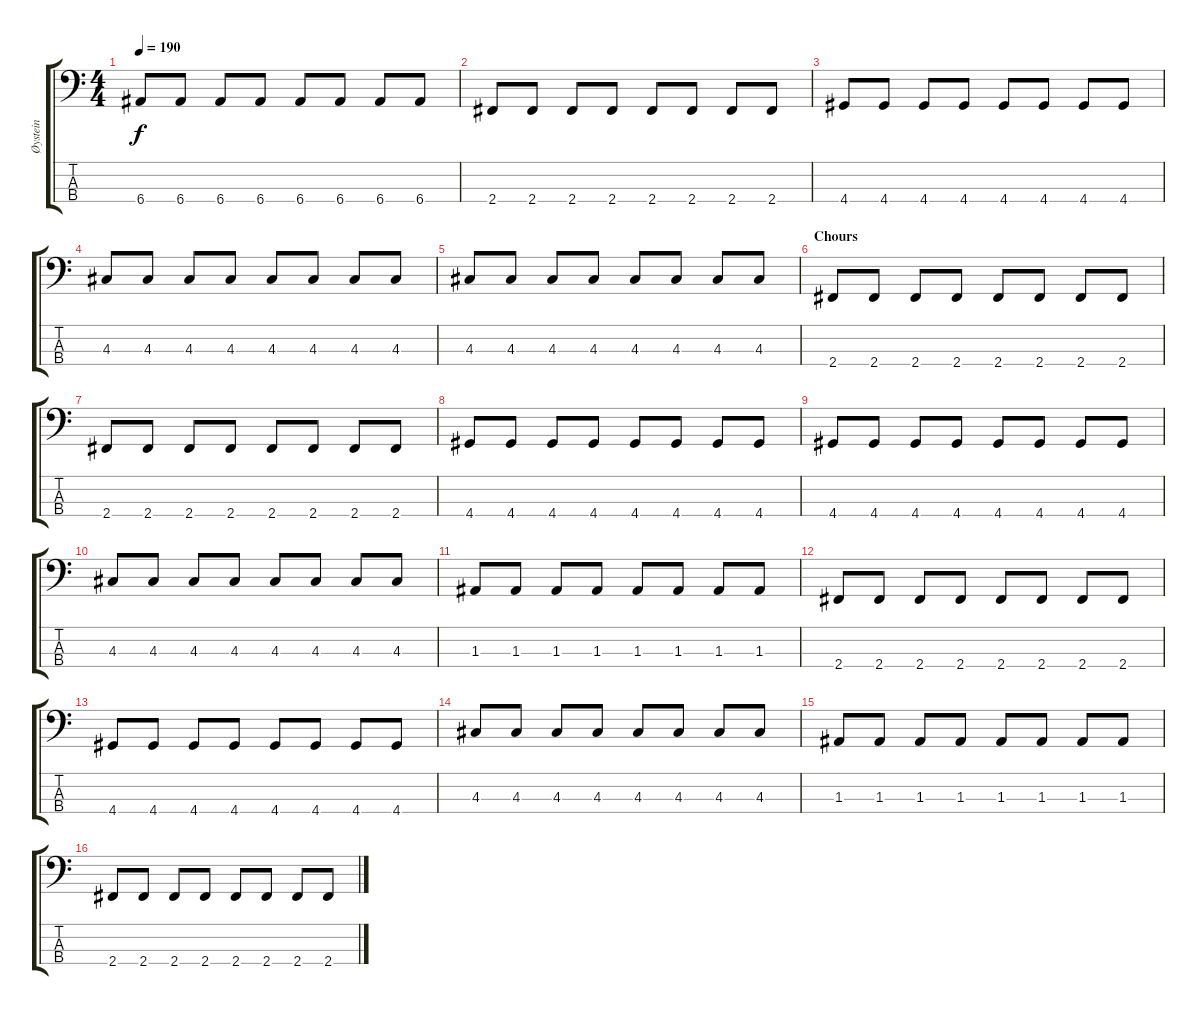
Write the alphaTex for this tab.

\track ("Øystein" "Øystein") {instrument fretlessbass}
\staff {score tabs}
\tuning (G2 D2 A1 E1) {hide}
\ts (4 4)
\tempo 190
\clef f4
\ks c
6.4.8{dy f} 6.4.8 6.4.8 6.4.8 6.4.8 6.4.8 6.4.8 6.4.8 |
2.4.8 2.4.8 2.4.8 2.4.8 2.4.8 2.4.8 2.4.8 2.4.8 |
4.4.8 4.4.8 4.4.8 4.4.8 4.4.8 4.4.8 4.4.8 4.4.8 |
4.3.8 4.3.8 4.3.8 4.3.8 4.3.8 4.3.8 4.3.8 4.3.8 |
4.3.8 4.3.8 4.3.8 4.3.8 4.3.8 4.3.8 4.3.8 4.3.8 |
\section ("" "Chours")
2.4.8 2.4.8 2.4.8 2.4.8 2.4.8 2.4.8 2.4.8 2.4.8 |
2.4.8 2.4.8 2.4.8 2.4.8 2.4.8 2.4.8 2.4.8 2.4.8 |
4.4.8 4.4.8 4.4.8 4.4.8 4.4.8 4.4.8 4.4.8 4.4.8 |
4.4.8 4.4.8 4.4.8 4.4.8 4.4.8 4.4.8 4.4.8 4.4.8 |
4.3.8 4.3.8 4.3.8 4.3.8 4.3.8 4.3.8 4.3.8 4.3.8 |
1.3.8 1.3.8 1.3.8 1.3.8 1.3.8 1.3.8 1.3.8 1.3.8 |
2.4.8 2.4.8 2.4.8 2.4.8 2.4.8 2.4.8 2.4.8 2.4.8 |
4.4.8 4.4.8 4.4.8 4.4.8 4.4.8 4.4.8 4.4.8 4.4.8 |
4.3.8 4.3.8 4.3.8 4.3.8 4.3.8 4.3.8 4.3.8 4.3.8 |
1.3.8 1.3.8 1.3.8 1.3.8 1.3.8 1.3.8 1.3.8 1.3.8 |
2.4.8 2.4.8 2.4.8 2.4.8 2.4.8 2.4.8 2.4.8 2.4.8
